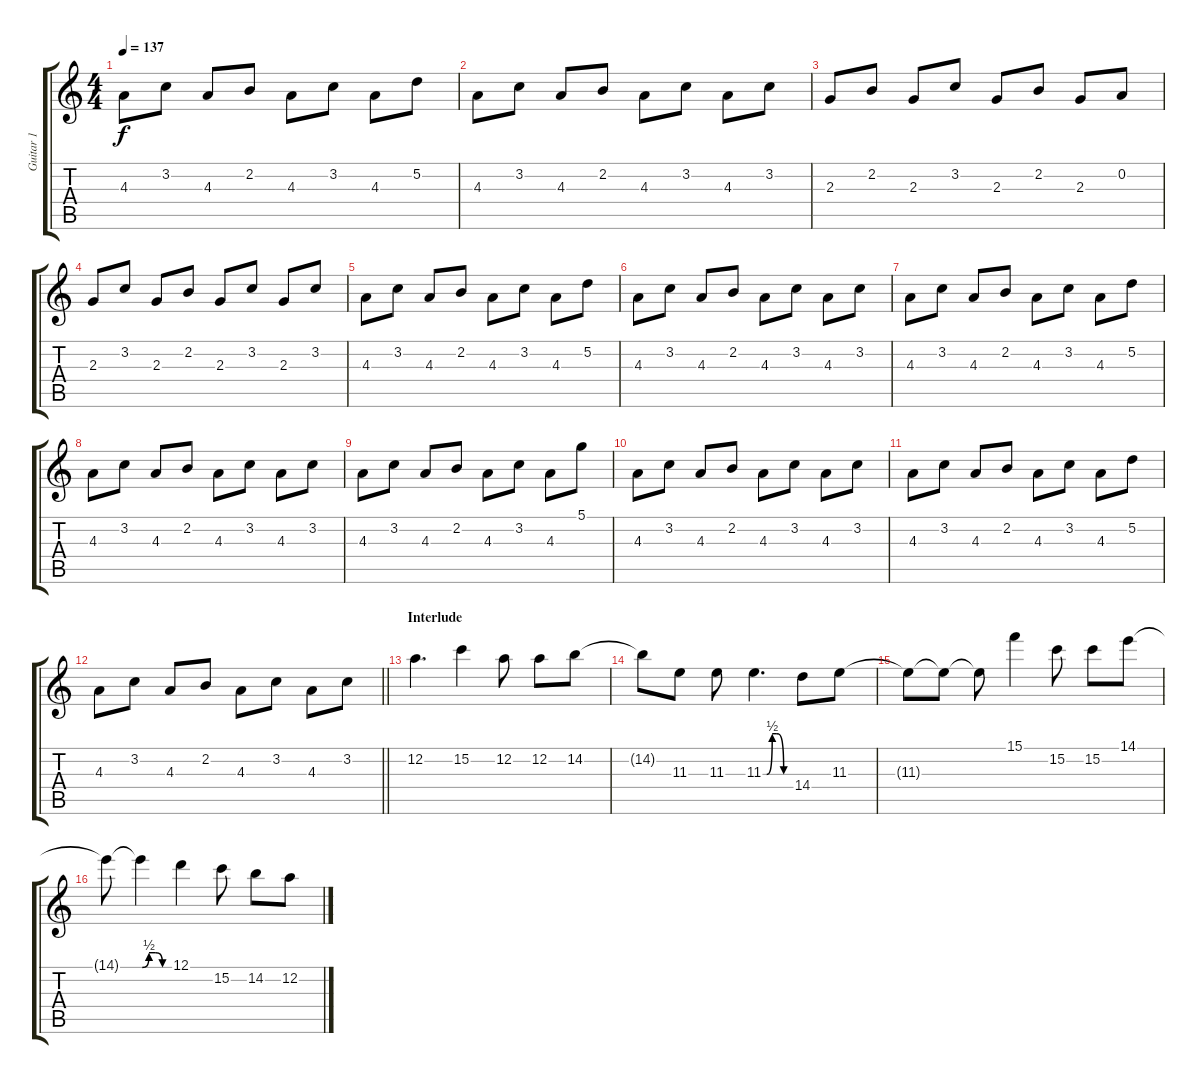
\track ("Guitar 1" "Guitar 1") {instrument electricguitarclean}
\staff {score tabs}
\tuning (D4 A3 F3 C3 G2 D2) {hide}
\ts (4 4)
\tempo 137
\clef g2
\ks c
4.3.8{dy f} 3.2.8 4.3.8 2.2.8 4.3.8 3.2.8 4.3.8 5.2.8 |
4.3.8 3.2.8 4.3.8 2.2.8 4.3.8 3.2.8 4.3.8 3.2.8 |
2.3.8 2.2.8 2.3.8 3.2.8 2.3.8 2.2.8 2.3.8 0.2.8 |
2.3.8 3.2.8 2.3.8 2.2.8 2.3.8 3.2.8 2.3.8 3.2.8 |
4.3.8 3.2.8 4.3.8 2.2.8 4.3.8 3.2.8 4.3.8 5.2.8 |
4.3.8 3.2.8 4.3.8 2.2.8 4.3.8 3.2.8 4.3.8 3.2.8 |
4.3.8 3.2.8 4.3.8 2.2.8 4.3.8 3.2.8 4.3.8 5.2.8 |
4.3.8 3.2.8 4.3.8 2.2.8 4.3.8 3.2.8 4.3.8 3.2.8 |
4.3.8 3.2.8 4.3.8 2.2.8 4.3.8 3.2.8 4.3.8 5.1.8 |
4.3.8 3.2.8 4.3.8 2.2.8 4.3.8 3.2.8 4.3.8 3.2.8 |
4.3.8 3.2.8 4.3.8 2.2.8 4.3.8 3.2.8 4.3.8 5.2.8 |
\barLineRight lightlight
4.3.8 3.2.8 4.3.8 2.2.8 4.3.8 3.2.8 4.3.8 3.2.8 |
\section ("" "Interlude")
12.2.4{d volume 16 instrument distortionguitar} 15.2.4 12.2.8 12.2.8 14.2.8 |
14.2{t}.8 11.3.8 11.3.8 11.3{be (custom 0 0 8 0 20 2 30 2 45 0 60 0)}.4{d} 14.4.8 11.3.8 |
11.3{t}.8 11.3{t}.8 11.3{t}.8 15.1.4 15.2.8 15.2.8 14.1.8 |
14.1{t}.8 14.1{be (custom 0 0 15 2 30 2 45 0 60 0) t}.4 12.1.4 15.2.8 14.2.8 12.2.8
